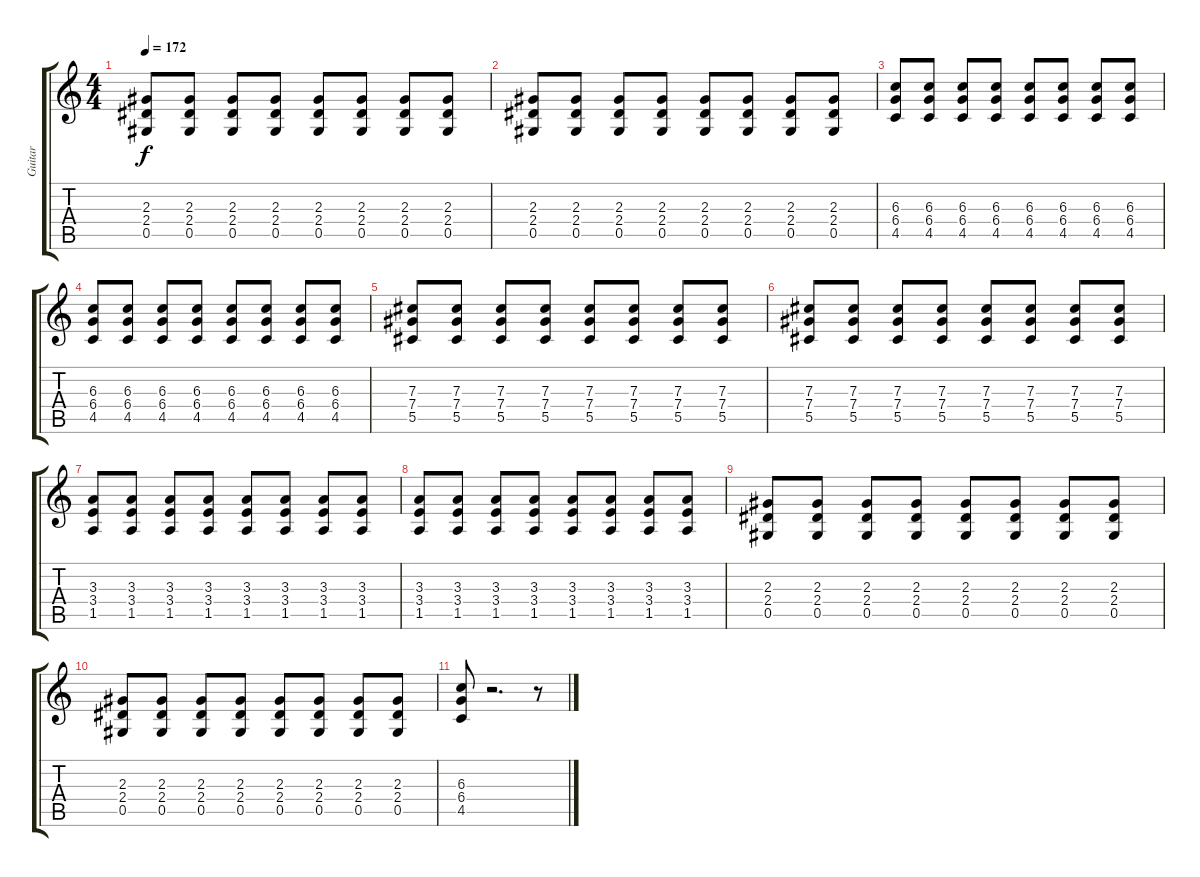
\track ("Guitar" "Guitar") {instrument distortionguitar}
\staff {score tabs}
\tuning (Eb4 Bb3 Gb3 Db3 Ab2 Db2) {hide}
\ts (4 4)
\tempo 172
\clef g2
\ks c
(2.3 2.4 0.5).8{dy f} (2.3 2.4 0.5).8 (2.3 2.4 0.5).8 (2.3 2.4 0.5).8 (2.3 2.4 0.5).8 (2.3 2.4 0.5).8 (2.3 2.4 0.5).8 (2.3 2.4 0.5).8 |
(2.3 2.4 0.5).8 (2.3 2.4 0.5).8 (2.3 2.4 0.5).8 (2.3 2.4 0.5).8 (2.3 2.4 0.5).8 (2.3 2.4 0.5).8 (2.3 2.4 0.5).8 (2.3 2.4 0.5).8 |
(6.3 6.4 4.5).8 (6.3 6.4 4.5).8 (6.3 6.4 4.5).8 (6.3 6.4 4.5).8 (6.3 6.4 4.5).8 (6.3 6.4 4.5).8 (6.3 6.4 4.5).8 (6.3 6.4 4.5).8 |
(6.3 6.4 4.5).8 (6.3 6.4 4.5).8 (6.3 6.4 4.5).8 (6.3 6.4 4.5).8 (6.3 6.4 4.5).8 (6.3 6.4 4.5).8 (6.3 6.4 4.5).8 (6.3 6.4 4.5).8 |
(7.3 7.4 5.5).8 (7.3 7.4 5.5).8 (7.3 7.4 5.5).8 (7.3 7.4 5.5).8 (7.3 7.4 5.5).8 (7.3 7.4 5.5).8 (7.3 7.4 5.5).8 (7.3 7.4 5.5).8 |
(7.3 7.4 5.5).8 (7.3 7.4 5.5).8 (7.3 7.4 5.5).8 (7.3 7.4 5.5).8 (7.3 7.4 5.5).8 (7.3 7.4 5.5).8 (7.3 7.4 5.5).8 (7.3 7.4 5.5).8 |
(3.3 3.4 1.5).8 (3.3 3.4 1.5).8 (3.3 3.4 1.5).8 (3.3 3.4 1.5).8 (3.3 3.4 1.5).8 (3.3 3.4 1.5).8 (3.3 3.4 1.5).8 (3.3 3.4 1.5).8 |
(3.3 3.4 1.5).8 (3.3 3.4 1.5).8 (3.3 3.4 1.5).8 (3.3 3.4 1.5).8 (3.3 3.4 1.5).8 (3.3 3.4 1.5).8 (3.3 3.4 1.5).8 (3.3 3.4 1.5).8 |
(2.3 2.4 0.5).8 (2.3 2.4 0.5).8 (2.3 2.4 0.5).8 (2.3 2.4 0.5).8 (2.3 2.4 0.5).8 (2.3 2.4 0.5).8 (2.3 2.4 0.5).8 (2.3 2.4 0.5).8 |
(2.3 2.4 0.5).8 (2.3 2.4 0.5).8 (2.3 2.4 0.5).8 (2.3 2.4 0.5).8 (2.3 2.4 0.5).8 (2.3 2.4 0.5).8 (2.3 2.4 0.5).8 (2.3 2.4 0.5).8 |
(6.3 6.4 4.5).8 r.2{d} r.8
